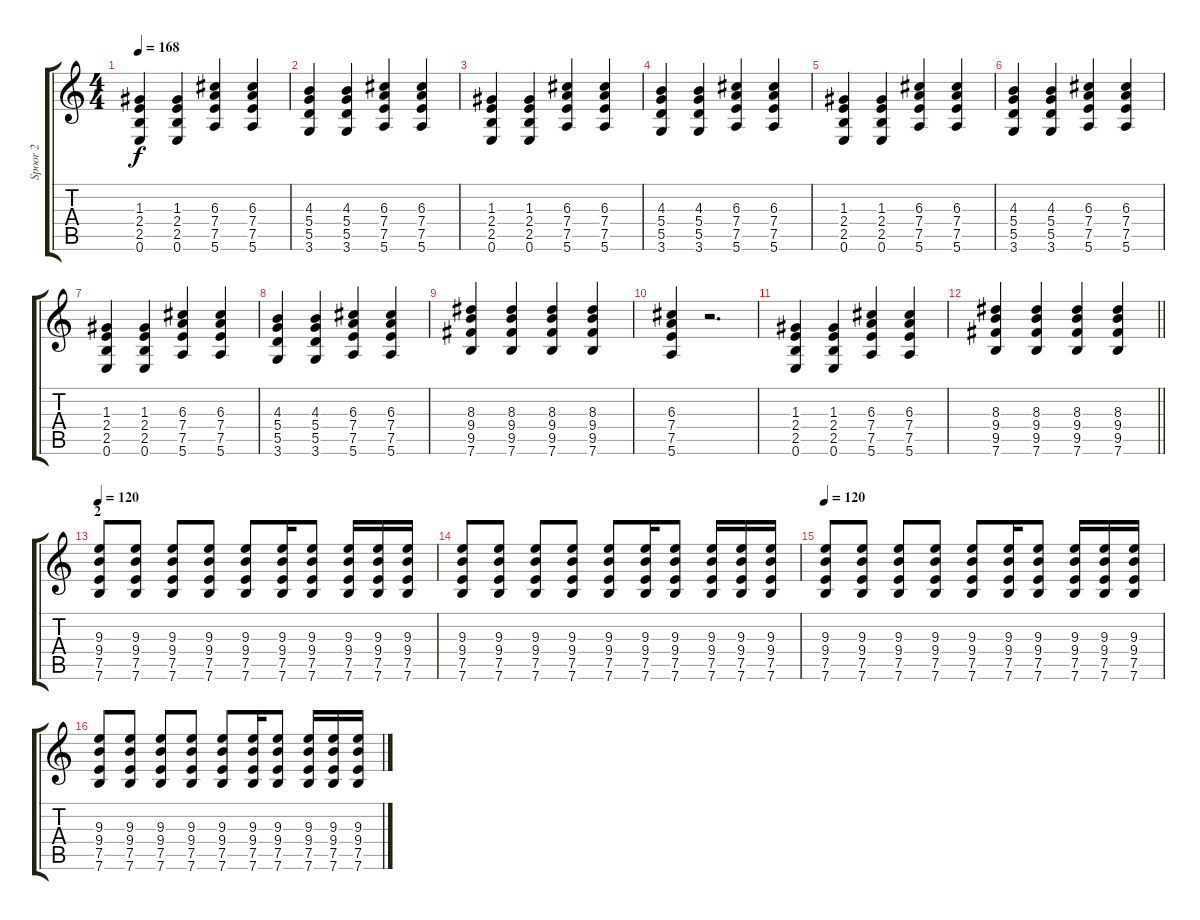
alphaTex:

\track ("Spoor 2" "Spoor 2") {instrument overdrivenguitar}
\staff {score tabs}
\tuning (E4 B3 G3 D3 A2 E2) {hide}
\ts (4 4)
\tempo 168
\clef g2
\ks c
(1.3 2.4 2.5 0.6).4{dy f} (1.3 2.4 2.5 0.6).4 (6.3 7.4 7.5 5.6).4 (6.3 7.4 7.5 5.6).4 |
(4.3 5.4 5.5 3.6).4 (4.3 5.4 5.5 3.6).4 (6.3 7.4 7.5 5.6).4 (6.3 7.4 7.5 5.6).4 |
(1.3 2.4 2.5 0.6).4 (1.3 2.4 2.5 0.6).4 (6.3 7.4 7.5 5.6).4 (6.3 7.4 7.5 5.6).4 |
(4.3 5.4 5.5 3.6).4 (4.3 5.4 5.5 3.6).4 (6.3 7.4 7.5 5.6).4 (6.3 7.4 7.5 5.6).4 |
(1.3 2.4 2.5 0.6).4 (1.3 2.4 2.5 0.6).4 (6.3 7.4 7.5 5.6).4 (6.3 7.4 7.5 5.6).4 |
(4.3 5.4 5.5 3.6).4 (4.3 5.4 5.5 3.6).4 (6.3 7.4 7.5 5.6).4 (6.3 7.4 7.5 5.6).4 |
(1.3 2.4 2.5 0.6).4 (1.3 2.4 2.5 0.6).4 (6.3 7.4 7.5 5.6).4 (6.3 7.4 7.5 5.6).4 |
(4.3 5.4 5.5 3.6).4 (4.3 5.4 5.5 3.6).4 (6.3 7.4 7.5 5.6).4 (6.3 7.4 7.5 5.6).4 |
(8.3 9.4 9.5 7.6).4 (8.3 9.4 9.5 7.6).4 (8.3 9.4 9.5 7.6).4 (8.3 9.4 9.5 7.6).4 |
(6.3 7.4 7.5 5.6).4 r.2{d} |
(1.3 2.4 2.5 0.6).4 (1.3 2.4 2.5 0.6).4 (6.3 7.4 7.5 5.6).4 (6.3 7.4 7.5 5.6).4 |
\barLineRight lightlight
(8.3 9.4 9.5 7.6).4 (8.3 9.4 9.5 7.6).4 (8.3 9.4 9.5 7.6).4 (8.3 9.4 9.5 7.6).4 |
\section ("" "2")
\tempo 120
(9.3 9.4 7.5 7.6).8 (9.3 9.4 7.5 7.6).8 (9.3 9.4 7.5 7.6).8 (9.3 9.4 7.5 7.6).8 (9.3 9.4 7.5 7.6).8 (9.3 9.4 7.5 7.6).16 (9.3 9.4 7.5 7.6).8 (9.3 9.4 7.5 7.6).16 (9.3 9.4 7.5 7.6).16 (9.3 9.4 7.5 7.6).16 |
(9.3 9.4 7.5 7.6).8 (9.3 9.4 7.5 7.6).8 (9.3 9.4 7.5 7.6).8 (9.3 9.4 7.5 7.6).8 (9.3 9.4 7.5 7.6).8 (9.3 9.4 7.5 7.6).16 (9.3 9.4 7.5 7.6).8 (9.3 9.4 7.5 7.6).16 (9.3 9.4 7.5 7.6).16 (9.3 9.4 7.5 7.6).16 |
\tempo 120
(9.3 9.4 7.5 7.6).8 (9.3 9.4 7.5 7.6).8 (9.3 9.4 7.5 7.6).8 (9.3 9.4 7.5 7.6).8 (9.3 9.4 7.5 7.6).8 (9.3 9.4 7.5 7.6).16 (9.3 9.4 7.5 7.6).8 (9.3 9.4 7.5 7.6).16 (9.3 9.4 7.5 7.6).16 (9.3 9.4 7.5 7.6).16 |
(9.3 9.4 7.5 7.6).8 (9.3 9.4 7.5 7.6).8 (9.3 9.4 7.5 7.6).8 (9.3 9.4 7.5 7.6).8 (9.3 9.4 7.5 7.6).8 (9.3 9.4 7.5 7.6).16 (9.3 9.4 7.5 7.6).8 (9.3 9.4 7.5 7.6).16 (9.3 9.4 7.5 7.6).16 (9.3 9.4 7.5 7.6).16
